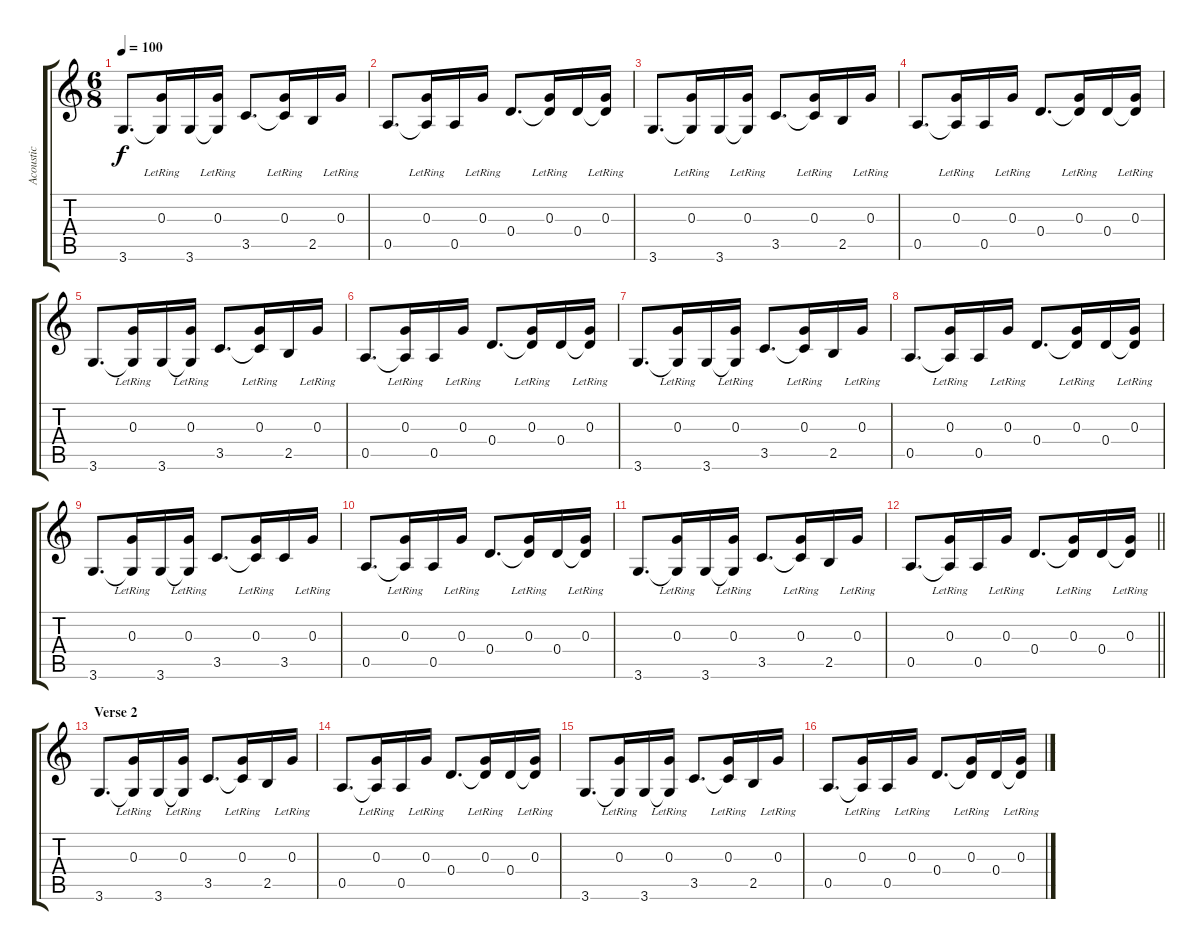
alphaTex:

\track ("Acoustic" "Acoustic") {instrument acousticguitarsteel}
\staff {score tabs}
\tuning (E4 B3 G3 D3 A2 E2) {hide}
\ts (6 8)
\tempo 100
\clef g2
\ks c
3.6.8{d dy f} (0.3{lr} 3.6{t}).16 3.6.16 (0.3{lr} 3.6{t}).16 3.5.8{d} (0.3{lr} 3.5{t}).16 2.5.16 0.3{lr}.16 |
0.5.8{d} (0.3{lr} 0.5{t}).16 0.5.16 0.3{lr}.16 0.4.8{d} (0.3{lr} 0.4{t}).16 0.4.16 (0.3{lr} 0.4{t}).16 |
3.6.8{d} (0.3{lr} 3.6{t}).16 3.6.16 (0.3{lr} 3.6{t}).16 3.5.8{d} (0.3{lr} 3.5{t}).16 2.5.16 0.3{lr}.16 |
0.5.8{d} (0.3{lr} 0.5{t}).16 0.5.16 0.3{lr}.16 0.4.8{d} (0.3{lr} 0.4{t}).16 0.4.16 (0.3{lr} 0.4{t}).16 |
3.6.8{d} (0.3{lr} 3.6{t}).16 3.6.16 (0.3{lr} 3.6{t}).16 3.5.8{d} (0.3{lr} 3.5{t}).16 2.5.16 0.3{lr}.16 |
0.5.8{d} (0.3{lr} 0.5{t}).16 0.5.16 0.3{lr}.16 0.4.8{d} (0.3{lr} 0.4{t}).16 0.4.16 (0.3{lr} 0.4{t}).16 |
3.6.8{d} (0.3{lr} 3.6{t}).16 3.6.16 (0.3{lr} 3.6{t}).16 3.5.8{d} (0.3{lr} 3.5{t}).16 2.5.16 0.3{lr}.16 |
0.5.8{d} (0.3{lr} 0.5{t}).16 0.5.16 0.3{lr}.16 0.4.8{d} (0.3{lr} 0.4{t}).16 0.4.16 (0.3{lr} 0.4{t}).16 |
3.6.8{d} (0.3{lr} 3.6{t}).16 3.6.16 (0.3{lr} 3.6{t}).16 3.5.8{d} (0.3{lr} 3.5{t}).16 3.5.16 0.3{lr}.16 |
0.5.8{d} (0.3{lr} 0.5{t}).16 0.5.16 0.3{lr}.16 0.4.8{d} (0.3{lr} 0.4{t}).16 0.4.16 (0.3{lr} 0.4{t}).16 |
3.6.8{d} (0.3{lr} 3.6{t}).16 3.6.16 (0.3{lr} 3.6{t}).16 3.5.8{d} (0.3{lr} 3.5{t}).16 2.5.16 0.3{lr}.16 |
\barLineRight lightlight
0.5.8{d} (0.3{lr} 0.5{t}).16 0.5.16 0.3{lr}.16 0.4.8{d} (0.3{lr} 0.4{t}).16 0.4.16 (0.3{lr} 0.4{t}).16 |
\section ("" "Verse 2")
3.6.8{d} (0.3{lr} 3.6{t}).16 3.6.16 (0.3{lr} 3.6{t}).16 3.5.8{d} (0.3{lr} 3.5{t}).16 2.5.16 0.3{lr}.16 |
0.5.8{d} (0.3{lr} 0.5{t}).16 0.5.16 0.3{lr}.16 0.4.8{d} (0.3{lr} 0.4{t}).16 0.4.16 (0.3{lr} 0.4{t}).16 |
3.6.8{d} (0.3{lr} 3.6{t}).16 3.6.16 (0.3{lr} 3.6{t}).16 3.5.8{d} (0.3{lr} 3.5{t}).16 2.5.16 0.3{lr}.16 |
0.5.8{d} (0.3{lr} 0.5{t}).16 0.5.16 0.3{lr}.16 0.4.8{d} (0.3{lr} 0.4{t}).16 0.4.16 (0.3{lr} 0.4{t}).16
